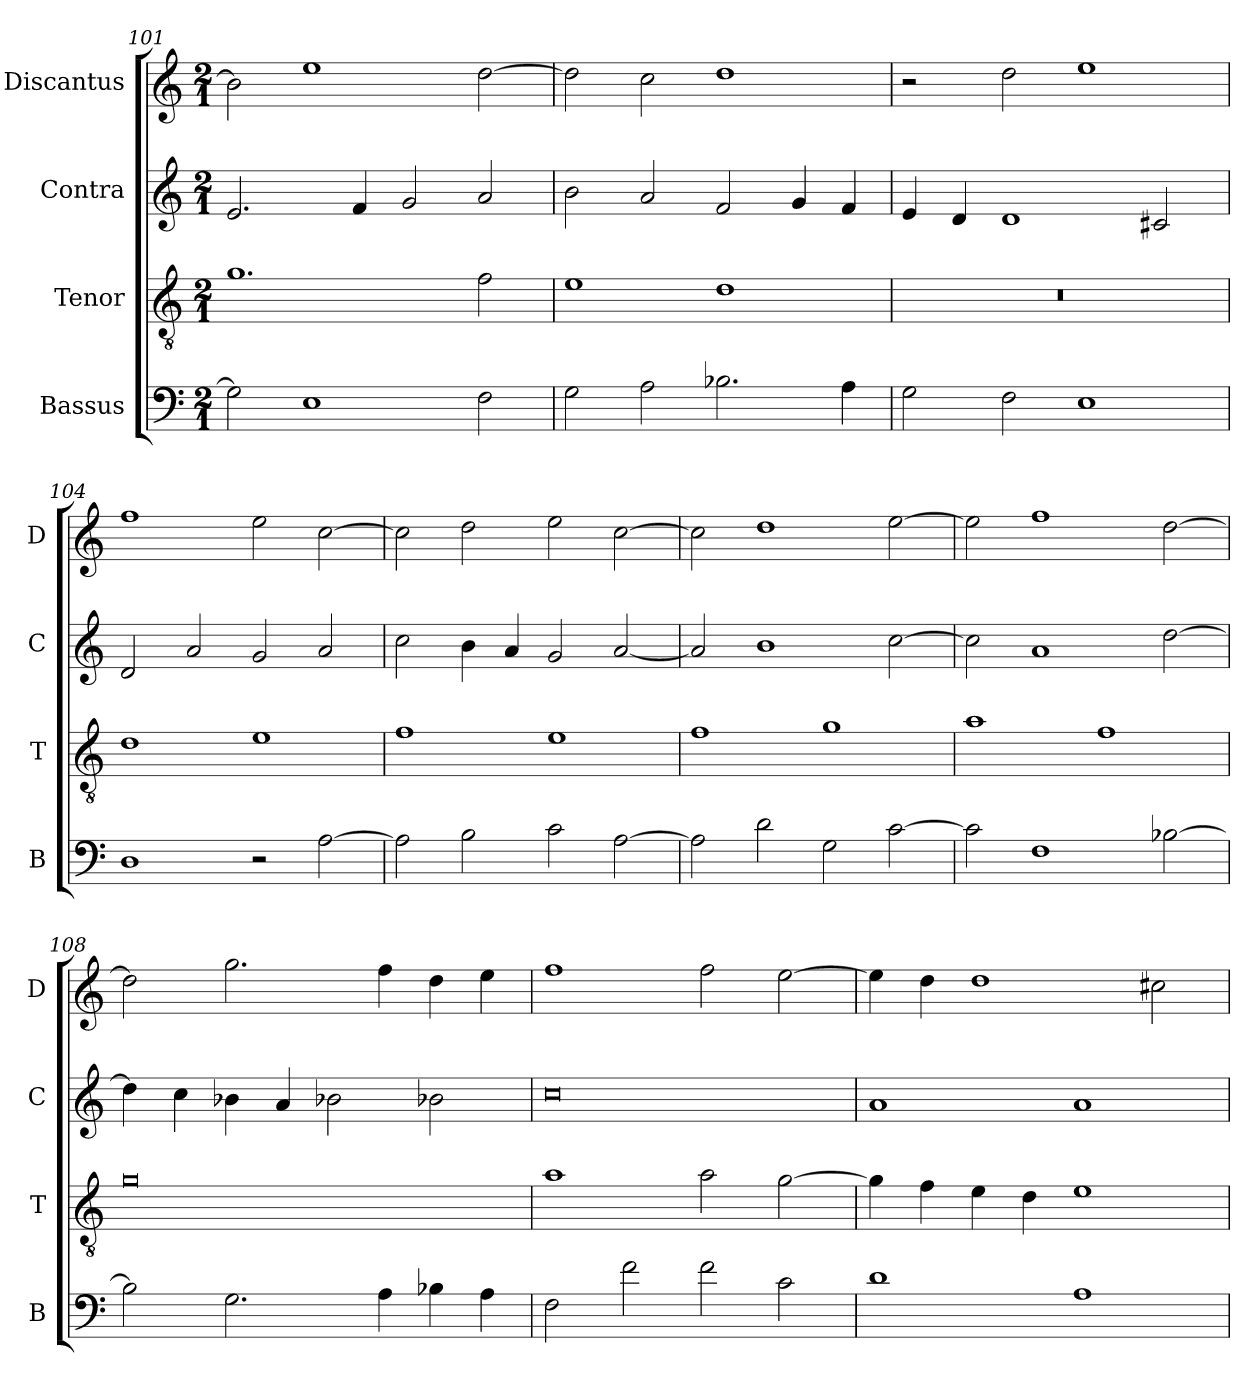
**kern	**kern	**kern	**kern
*part4	*part3	*part2	*part1
*staff4	*staff3	*staff2	*staff1
*I"Bassus	*I"Tenor	*I"Contra	*I"Discantus
*I'B	*I'T	*I'C	*I'D
*clefF4	*clefGv2	*clefG2	*clefG2
*k[]	*k[]	*k[]	*k[]
*M2/1	*M2/1	*M2/1	*M2/1
=101	=101	=101	=101
2G\]	1.g	2.e/	2b\]
1E	.	.	1ee
.	.	4f/	.
.	.	2g/	.
2F\	2f\	2a/	[2dd\
=102	=102	=102	=102
2G\	1e	2b\	2dd\]
2A\	.	2a/	2cc\
2.B-X\	1d	2f/	1dd
.	.	4g/	.
4A\	.	4f/	.
=103	=103	=103	=103
2G\	0r	4e/	2r
.	.	4d/	.
2F\	.	1d	2dd\
1E	.	.	1ee
.	.	2c#X/	.
=104	=104	=104	=104
1D	1d	2d/	1ff
.	.	2a/	.
2r	1e	2g/	2ee\
[2A\	.	2a/	[2cc\
=105	=105	=105	=105
2A\]	1f	2cc\	2cc\]
2B\	.	4b\	2dd\
.	.	4a/	.
2c\	1e	2g/	2ee\
[2A\	.	[2a/	[2cc\
=106	=106	=106	=106
2A\]	1f	2a/]	2cc\]
2d\	.	1b	1dd
2G\	1g	.	.
[2c\	.	[2cc\	[2ee\
=107	=107	=107	=107
2c\]	1a	2cc\]	2ee\]
1F	.	1a	1ff
.	1f	.	.
[2B-X\	.	[2dd\	[2dd\
=108	=108	=108	=108
2B-\]	0g	4dd\]	2dd\]
.	.	4cc\	.
2.G\	.	4b-X\	2.gg\
.	.	4a/	.
.	.	2b-X\	.
4A\	.	.	4ff\
4B-X\	.	2b-X\	4dd\
4A\	.	.	4ee\
=109	=109	=109	=109
2F\	1a	0cc	1ff
2f\	.	.	.
2f\	2a\	.	2ff\
2c\	[2g\	.	[2ee\
=110	=110	=110	=110
1d	4g\]	1a	4ee\]
.	4f\	.	4dd\
.	4e\	.	1dd
.	4d\	.	.
1A	1e	1a	.
.	.	.	2cc#X\
=	=	=	=
*-	*-	*-	*-
